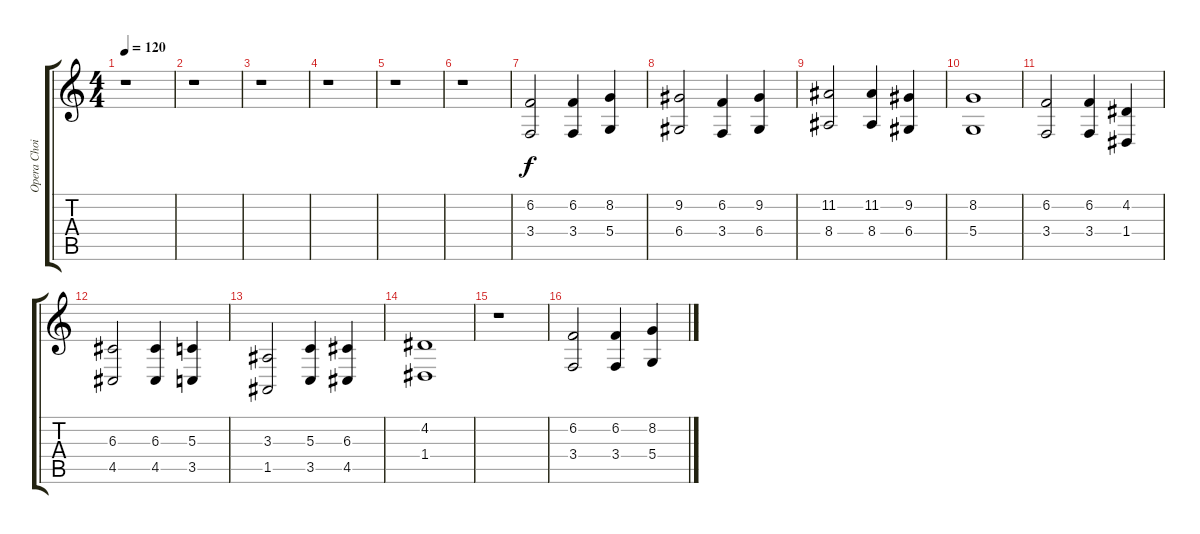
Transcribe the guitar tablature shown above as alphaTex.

\track ("Opera Choir - Male Voices" "Opera Choi") {instrument choiraahs}
\staff {score tabs}
\tuning (E4 B3 G3 D3 A2 E2) {hide}
\ts (4 4)
\tempo 120
\clef g2
\ks c
r.1{dy f} |
r.1 |
r.1 |
r.1 |
r.1 |
r.1 |
(6.2 3.4).2 (6.2 3.4).4 (8.2 5.4).4 |
(9.2 6.4).2 (6.2 3.4).4 (9.2 6.4).4 |
(11.2 8.4).2 (11.2 8.4).4 (9.2 6.4).4 |
(8.2 5.4).1 |
(6.2 3.4).2 (6.2 3.4).4 (4.2 1.4).4 |
(6.3 4.5).2 (6.3 4.5).4 (5.3 3.5).4 |
(3.3 1.5).2 (5.3 3.5).4 (6.3 4.5).4 |
(4.2 1.4).1 |
r.1 |
(6.2 3.4).2 (6.2 3.4).4 (8.2 5.4).4
